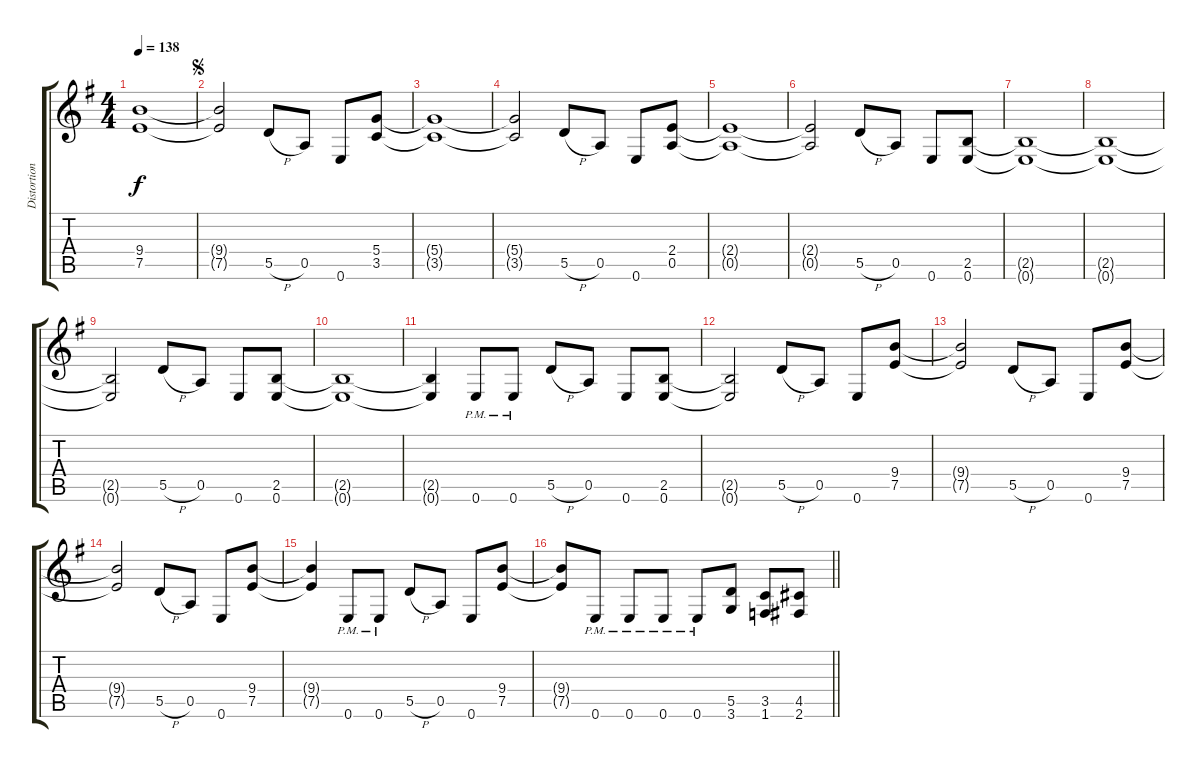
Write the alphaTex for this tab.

\track ("Distortion Guitar" "Distortion") {instrument overdrivenguitar}
\staff {score tabs}
\tuning (E4 B3 G3 D3 A2 E2) {hide}
\ts (4 4)
\tempo 138
\clef g2
\ks g
(9.4{t} 7.5{t}).1{dy f} |
\jump segno
(9.4{t} 7.5{t}).2 5.5{h}.8 0.5.8 0.6.8 (5.4 3.5).8 |
(5.4{t} 3.5{t}).1 |
(5.4{t} 3.5{t}).2 5.5{h}.8 0.5.8 0.6.8 (2.4 0.5).8 |
(2.4{t} 0.5{t}).1 |
(2.4{t} 0.5{t}).2 5.5{h}.8 0.5.8 0.6.8 (2.5 0.6).8 |
(2.5{t} 0.6{t}).1 |
(2.5{t} 0.6{t}).1 |
(2.5{t} 0.6{t}).2 5.5{h}.8 0.5.8 0.6.8 (2.5 0.6).8 |
(2.5{t} 0.6{t}).1 |
(2.5{t} 0.6{t}).4 0.6{pm}.8 0.6{pm}.8 5.5{h}.8 0.5.8 0.6.8 (2.5 0.6).8 |
(2.5{t} 0.6{t}).2 5.5{h}.8 0.5.8 0.6.8 (9.4 7.5).8 |
(9.4{t} 7.5{t}).2 5.5{h}.8 0.5.8 0.6.8 (9.4 7.5).8 |
(9.4{t} 7.5{t}).2 5.5{h}.8 0.5.8 0.6.8 (9.4 7.5).8 |
(9.4{t} 7.5{t}).4 0.6{pm}.8 0.6{pm}.8 5.5{h}.8 0.5.8 0.6.8 (9.4 7.5).8 |
\barLineRight lightlight
(9.4{t} 7.5{t}).8 0.6{pm}.8 0.6{pm}.8 0.6{pm}.8 0.6{pm}.8 (5.5 3.6).8 (3.5 1.6).8 (4.5 2.6).8
